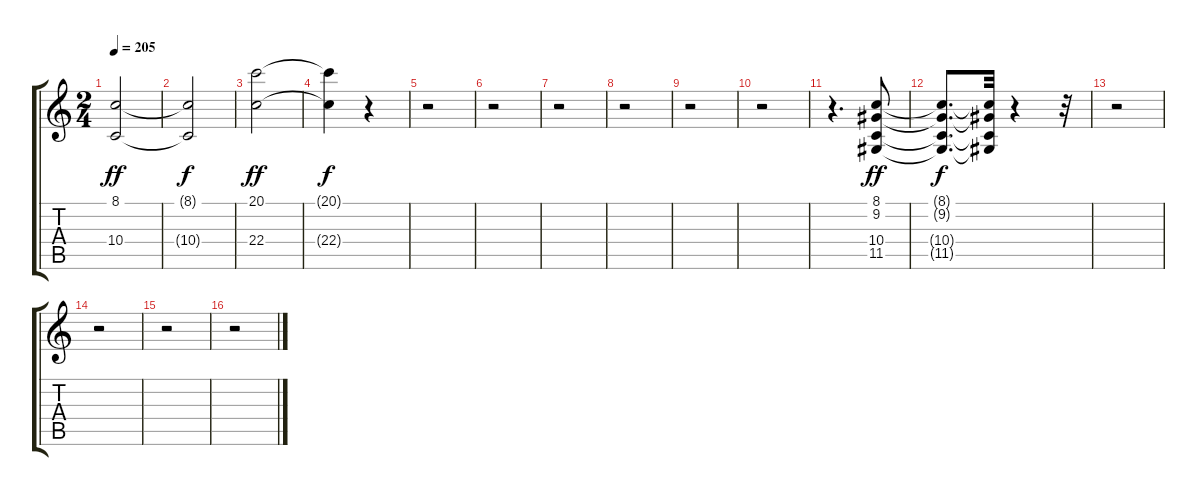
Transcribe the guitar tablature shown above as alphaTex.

\track "" {instrument brasssection}
\staff {score tabs}
\tuning (E4 B3 G3 D3 A2 E2) {hide}
\ts (2 4)
\tempo 205
\clef g2
\ks c
(8.1 10.4).2{dy ff} |
(8.1{t} 10.4{t}).2{dy f} |
(20.1 22.4).2{dy ff} |
(20.1{t} 22.4{t}).4{dy f} r.4 |
r.2 |
r.2 |
r.2 |
r.2 |
r.2 |
r.2 |
r.4{d} (8.1 9.2 10.4 11.5).8{dy ff} |
(8.1{t} 9.2{t} 10.4{t} 11.5{t}).8{d dy f} (8.1{t} 9.2{t} 10.4{t} 11.5{t}).32 r.4 r.32 |
r.2 |
r.2 |
r.2 |
r.2
